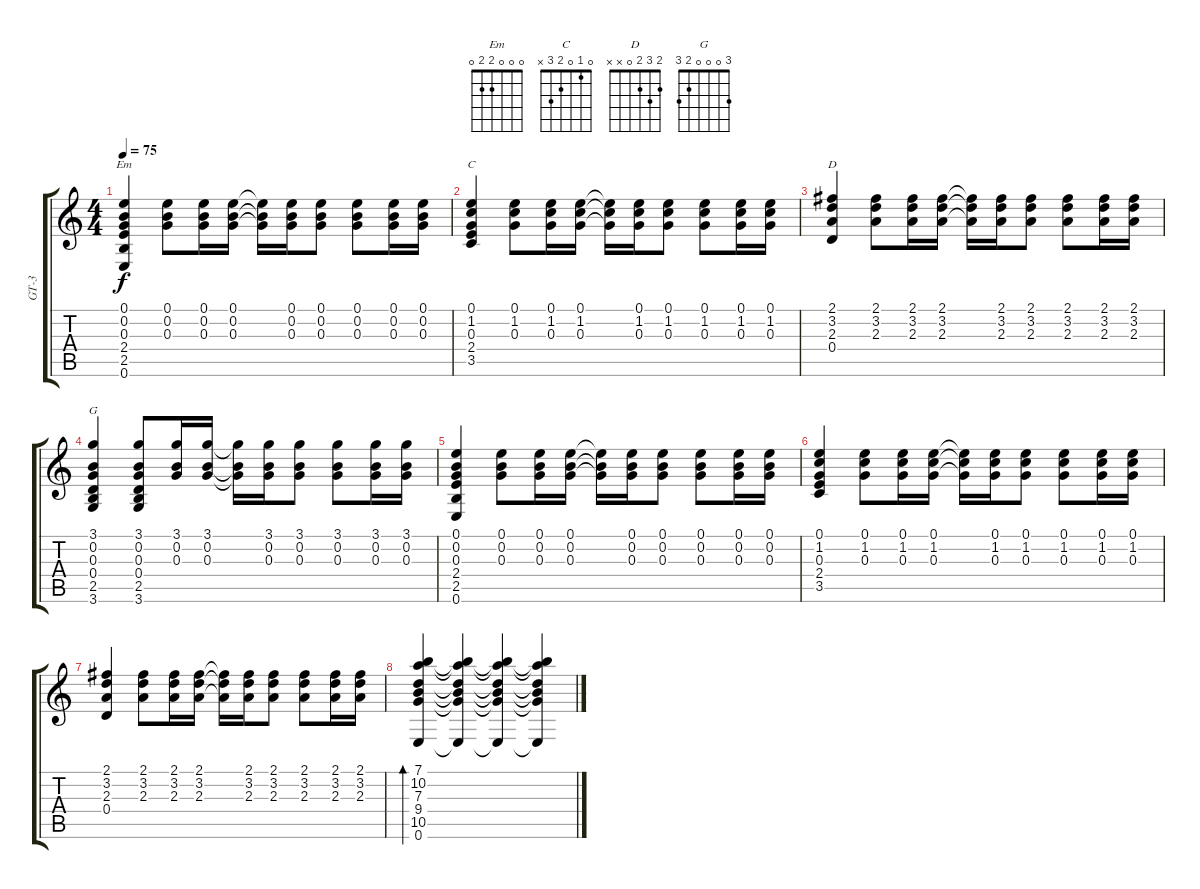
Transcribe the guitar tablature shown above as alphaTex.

\track ("GT-3 " "GT-3 ") {instrument electricguitarjazz}
\staff {score tabs}
\tuning (E4 B3 G3 D3 A2 E2) {hide}
\chord ("Em" 0 0 0 2 2 0)
\chord ("C" 0 1 0 2 3 x)
\chord ("D" 2 3 2 0 x x)
\chord ("G" 3 0 0 0 2 3)
\ts (4 4)
\tempo 75
\clef g2
\ks c
(0.1 0.2 0.3 2.4 2.5 0.6).4{ch "Em" dy f} (0.1 0.2 0.3).8 (0.1 0.2 0.3).16 (0.1 0.2 0.3).16 (0.1{t} 0.2{t} 0.3{t}).16 (0.1 0.2 0.3).16 (0.1 0.2 0.3).8 (0.1 0.2 0.3).8 (0.1 0.2 0.3).16 (0.1 0.2 0.3).16 |
(0.1 1.2 0.3 2.4 3.5).4{ch "C"} (0.1 1.2 0.3).8 (0.1 1.2 0.3).16 (0.1 1.2 0.3).16 (0.1{t} 1.2{t} 0.3{t}).16 (0.1 1.2 0.3).16 (0.1 1.2 0.3).8 (0.1 1.2 0.3).8 (0.1 1.2 0.3).16 (0.1 1.2 0.3).16 |
(2.1 3.2 2.3 0.4).4{ch "D"} (2.1 3.2 2.3).8 (2.1 3.2 2.3).16 (2.1 3.2 2.3).16 (2.1{t} 3.2{t} 2.3{t}).16 (2.1 3.2 2.3).16 (2.1 3.2 2.3).8 (2.1 3.2 2.3).8 (2.1 3.2 2.3).16 (2.1 3.2 2.3).16 |
(3.1 0.2 0.3 0.4 2.5 3.6).4{ch "G"} (3.1 0.2 0.3 0.4 2.5 3.6).8 (3.1 0.2 0.3).16 (3.1 0.2 0.3).16 (3.1{t} 0.2{t} 0.3{t}).16 (3.1 0.2 0.3).16 (3.1 0.2 0.3).8 (3.1 0.2 0.3).8 (3.1 0.2 0.3).16 (3.1 0.2 0.3).16 |
(0.1 0.2 0.3 2.4 2.5 0.6).4 (0.1 0.2 0.3).8 (0.1 0.2 0.3).16 (0.1 0.2 0.3).16 (0.1{t} 0.2{t} 0.3{t}).16 (0.1 0.2 0.3).16 (0.1 0.2 0.3).8 (0.1 0.2 0.3).8 (0.1 0.2 0.3).16 (0.1 0.2 0.3).16 |
(0.1 1.2 0.3 2.4 3.5).4 (0.1 1.2 0.3).8 (0.1 1.2 0.3).16 (0.1 1.2 0.3).16 (0.1{t} 1.2{t} 0.3{t}).16 (0.1 1.2 0.3).16 (0.1 1.2 0.3).8 (0.1 1.2 0.3).8 (0.1 1.2 0.3).16 (0.1 1.2 0.3).16 |
(2.1 3.2 2.3 0.4).4 (2.1 3.2 2.3).8 (2.1 3.2 2.3).16 (2.1 3.2 2.3).16 (2.1{t} 3.2{t} 2.3{t}).16 (2.1 3.2 2.3).16 (2.1 3.2 2.3).8 (2.1 3.2 2.3).8 (2.1 3.2 2.3).16 (2.1 3.2 2.3).16 |
(7.1 10.2 7.3 9.4 10.5 0.6).4{bd 120} (7.1{t} 10.2{t} 7.3{t} 9.4{t} 10.5{t} 0.6{t}).4 (7.1{t} 10.2{t} 7.3{t} 9.4{t} 10.5{t} 0.6{t}).4 (7.1{t} 10.2{t} 7.3{t} 9.4{t} 10.5{t} 0.6{t}).4
